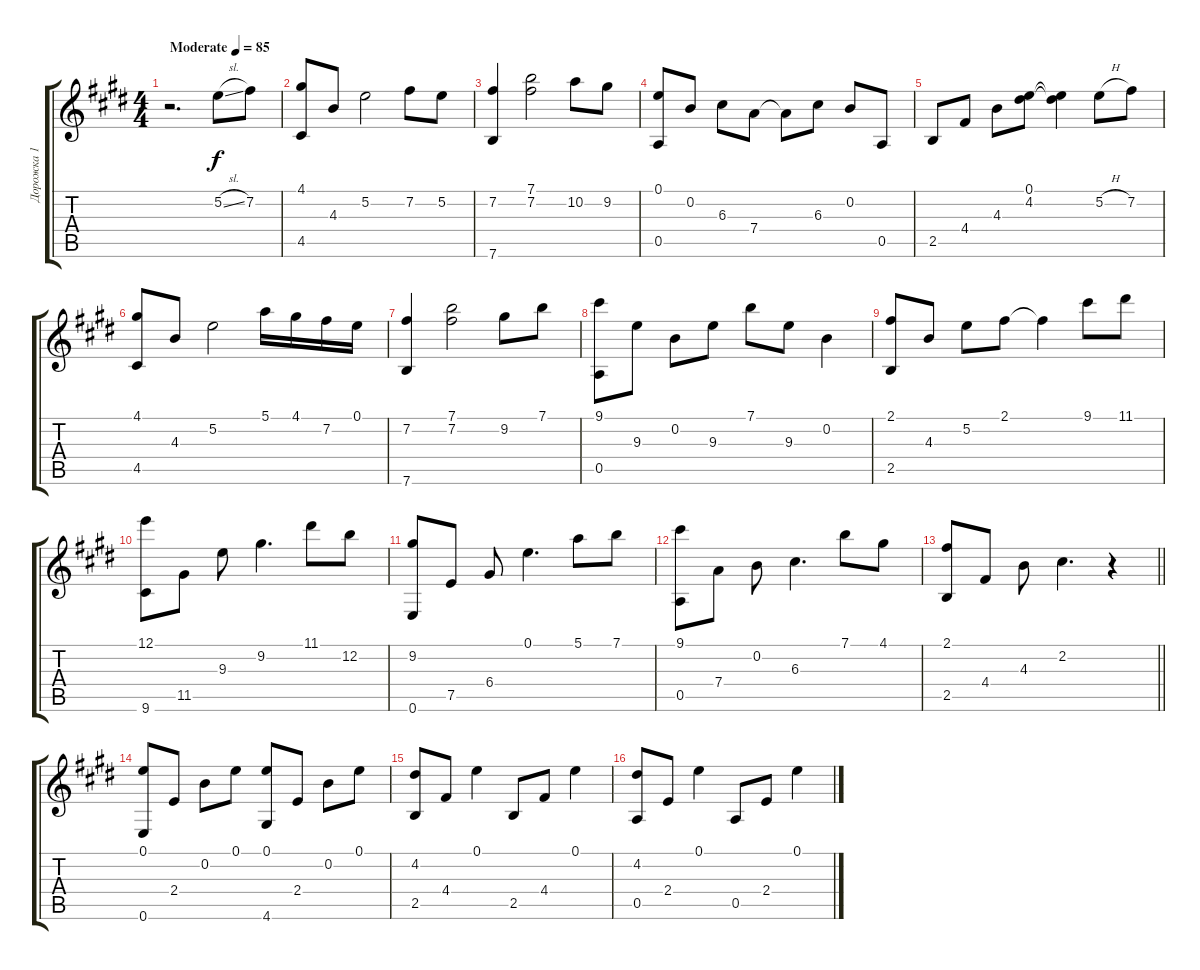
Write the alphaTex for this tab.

\track ("Дорожка 1" "Дорожка 1") {instrument acousticguitarsteel}
\staff {score tabs}
\tuning (E4 B3 G3 D3 A2 E2) {hide}
\ts (4 4)
\tempo (85 "Moderate")
\clef g2
\ks e
r.2{d dy f instrument acousticguitarsteel} 5.2{sl}.8 7.2.8 |
(4.1 4.5).8 4.3.8 5.2.2 7.2.8 5.2.8 |
(7.2 7.6).4 (7.1 7.2).2 10.2.8 9.2.8 |
(0.1 0.5).8 0.2.8 6.3.8 7.4.8 7.4{t}.8 6.3.8 0.2.8 0.5.8 |
2.5.8 4.4.8 4.3.8 (0.1 4.2).8 (0.1{t} 4.2{t}).4 5.2{h}.8 7.2.8 |
(4.1 4.5).8 4.3.8 5.2.2 5.1.16 4.1.16 7.2.16 0.1.16 |
(7.2 7.6).4 (7.1 7.2).2 9.2.8 7.1.8 |
(9.1 0.5).8 9.3.8 0.2.8 9.3.8 7.1.8 9.3.8 0.2.4 |
(2.1 2.5).8 4.3.8 5.2.8 2.1.8 2.1{t}.4 9.1.8 11.1.8 |
(12.1 9.6).8 11.5.8 9.3.8 9.2.4{d} 11.1.8 12.2.8 |
(9.2 0.6).8 7.5.8 6.4.8 0.1.4{d} 5.1.8 7.1.8 |
(9.1 0.5).8 7.4.8 0.2.8 6.3.4{d} 7.1.8 4.1.8 |
\barLineRight lightlight
(2.1 2.5).8 4.4.8 4.3.8 2.2.4{d} r.4 |
(0.1 0.6).8 2.4.8 0.2.8 0.1.8 (0.1 4.6).8 2.4.8 0.2.8 0.1.8 |
(4.2 2.5).8 4.4.8 0.1.4 2.5.8 4.4.8 0.1.4 |
(4.2 0.5).8 2.4.8 0.1.4 0.5.8 2.4.8 0.1.4
